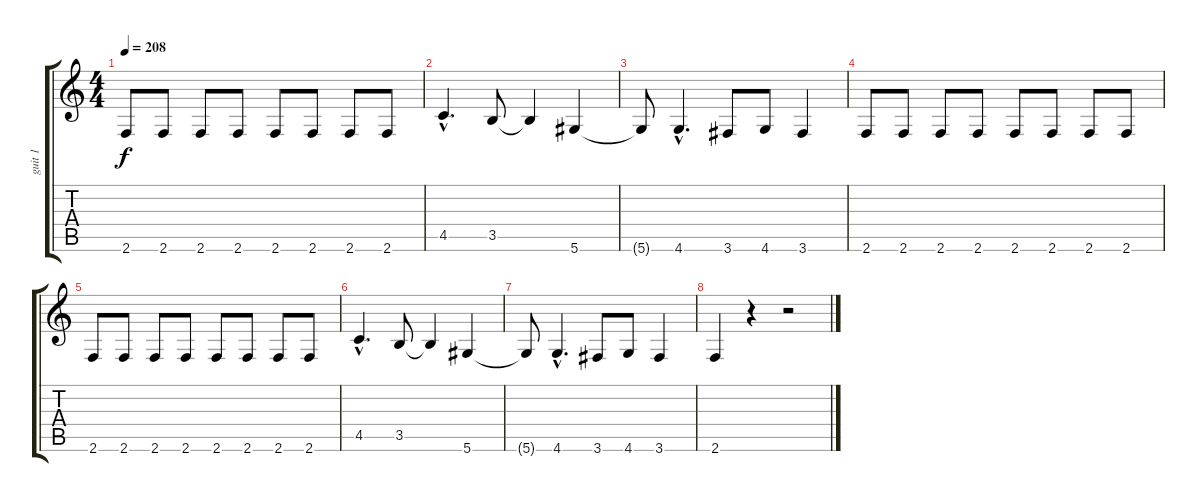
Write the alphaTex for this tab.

\track ("guit 1" "guit 1") {instrument distortionguitar}
\staff {score tabs}
\tuning (Eb4 Bb3 Gb3 Db3 Ab2 Eb2) {hide}
\ts (4 4)
\tempo 208
\clef g2
\ks c
2.6.8{dy f} 2.6.8 2.6.8 2.6.8 2.6.8 2.6.8 2.6.8 2.6.8 |
4.5{hac}.4{d} 3.5.8 3.5{t}.4 5.6.4 |
5.6{t}.8 4.6{hac}.4{d} 3.6.8 4.6.8 3.6.4 |
2.6.8 2.6.8 2.6.8 2.6.8 2.6.8 2.6.8 2.6.8 2.6.8 |
2.6.8 2.6.8 2.6.8 2.6.8 2.6.8 2.6.8 2.6.8 2.6.8 |
4.5{hac}.4{d} 3.5.8 3.5{t}.4 5.6.4 |
5.6{t}.8 4.6{hac}.4{d} 3.6.8 4.6.8 3.6.4 |
2.6.4 r.4 r.2
